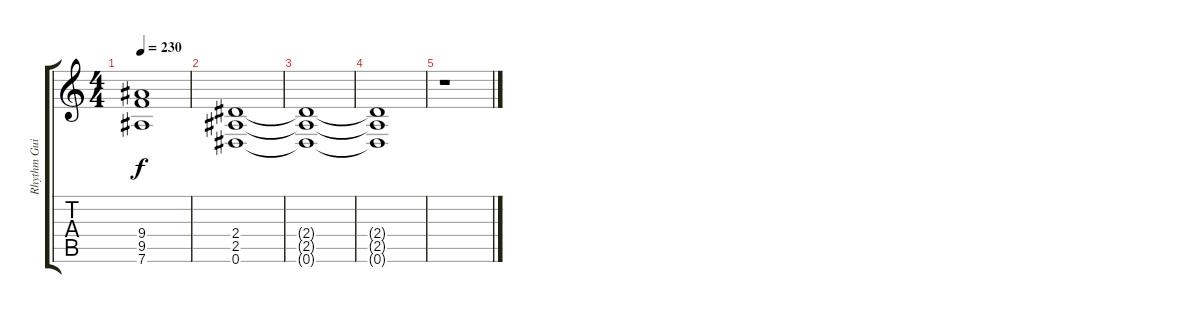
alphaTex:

\track ("Rhythm Guitar" "Rhythm Gui") {instrument distortionguitar}
\staff {score tabs}
\tuning (Eb4 Bb3 Gb3 Db3 Ab2 Eb2) {hide}
\ts (4 4)
\tempo 230
\clef g2
\ks c
(9.4 9.5 7.6).1{dy f} |
(2.4 2.5 0.6).1 |
(2.4{t} 2.5{t} 0.6{t}).1 |
(2.4{t} 2.5{t} 0.6{t}).1 |
r.1
